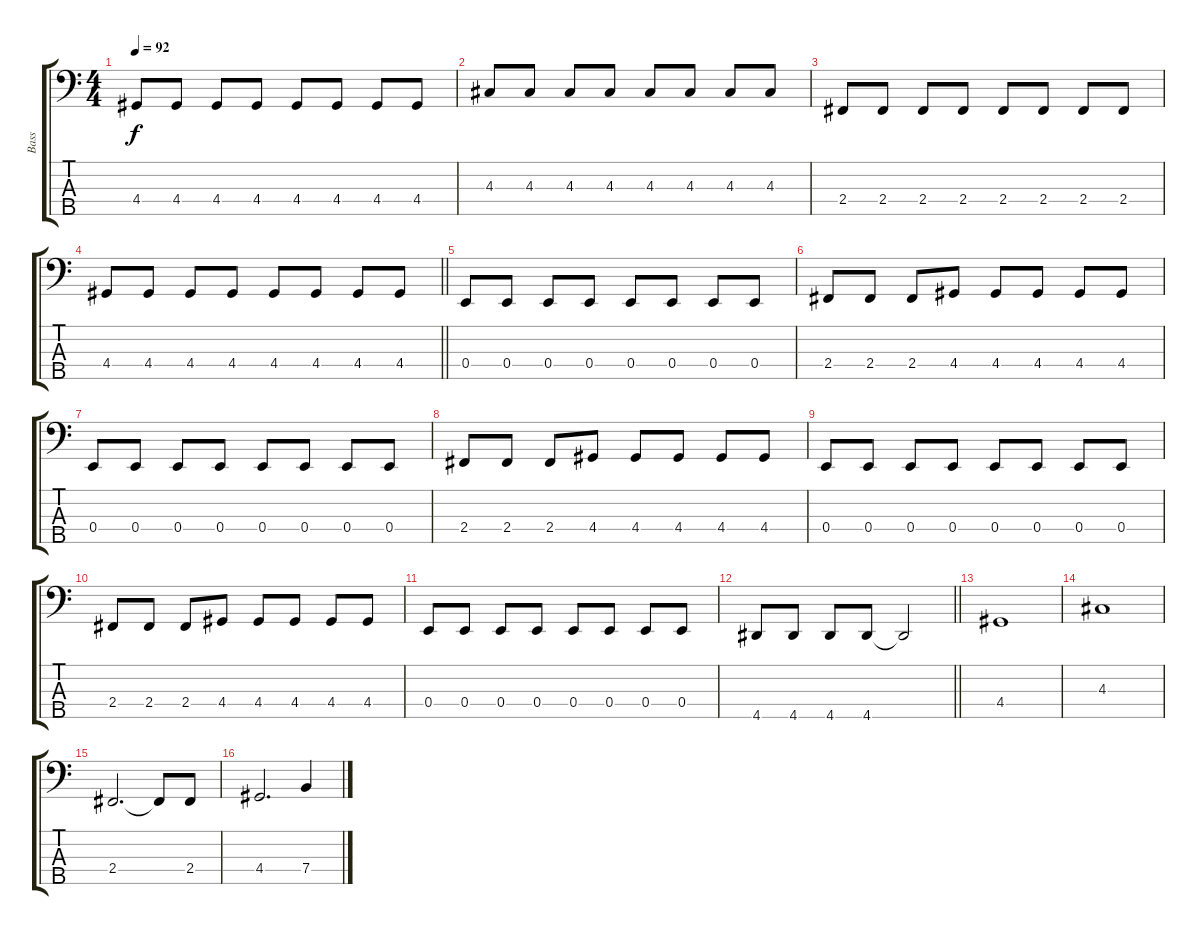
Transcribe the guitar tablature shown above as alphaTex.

\track ("Bass" "Bass") {instrument electricbassfinger}
\staff {score tabs}
\tuning (G2 D2 A1 E1 B0) {hide}
\ts (4 4)
\tempo 92
\clef f4
\ks aminor
4.4.8{dy f} 4.4.8 4.4.8 4.4.8 4.4.8 4.4.8 4.4.8 4.4.8 |
4.3.8 4.3.8 4.3.8 4.3.8 4.3.8 4.3.8 4.3.8 4.3.8 |
2.4.8 2.4.8 2.4.8 2.4.8 2.4.8 2.4.8 2.4.8 2.4.8 |
\barLineRight lightlight
4.4.8 4.4.8 4.4.8 4.4.8 4.4.8 4.4.8 4.4.8 4.4.8 |
0.4.8 0.4.8 0.4.8 0.4.8 0.4.8 0.4.8 0.4.8 0.4.8 |
2.4.8 2.4.8 2.4.8 4.4.8 4.4.8 4.4.8 4.4.8 4.4.8 |
0.4.8 0.4.8 0.4.8 0.4.8 0.4.8 0.4.8 0.4.8 0.4.8 |
2.4.8 2.4.8 2.4.8 4.4.8 4.4.8 4.4.8 4.4.8 4.4.8 |
0.4.8 0.4.8 0.4.8 0.4.8 0.4.8 0.4.8 0.4.8 0.4.8 |
2.4.8 2.4.8 2.4.8 4.4.8 4.4.8 4.4.8 4.4.8 4.4.8 |
0.4.8 0.4.8 0.4.8 0.4.8 0.4.8 0.4.8 0.4.8 0.4.8 |
\barLineRight lightlight
4.5.8 4.5.8 4.5.8 4.5.8 4.5{t}.2 |
4.4.1 |
4.3.1 |
2.4.2{d} 2.4{t}.8 2.4.8 |
4.4.2{d} 7.4.4
